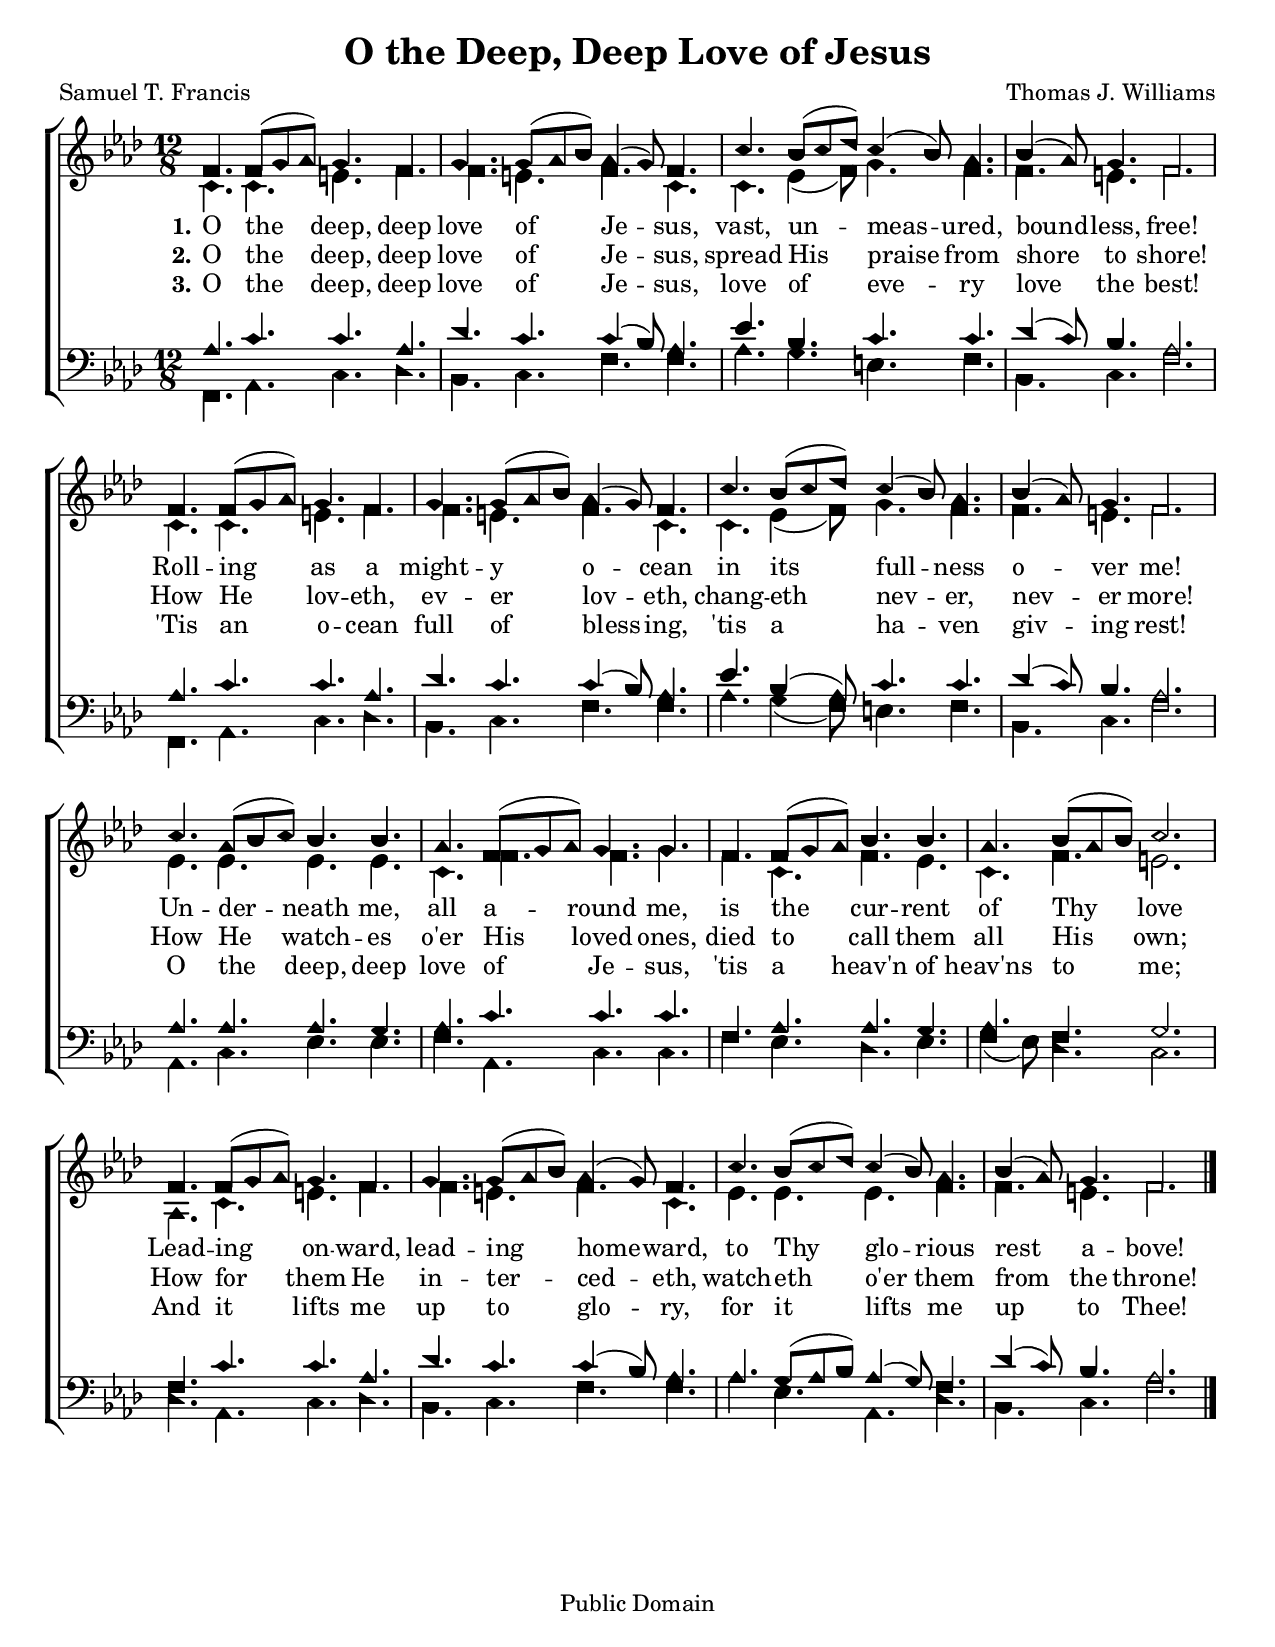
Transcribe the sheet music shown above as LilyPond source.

\version "2.18.2"

\header {
 	title = "O the Deep, Deep Love of Jesus"
 	composer = "Thomas J. Williams"
 	poet = "Samuel T. Francis"
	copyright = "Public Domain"
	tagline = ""
}


\paper {
	#(set-paper-size "letter")
	indent = 0
  	%page-count = #1
}


global = {
 	\key aes \major
 	\time 12/8
	\aikenHeads
	\huge
	\override Score.BarNumber.break-visibility = ##(#f #f #f)
 	\set Staff.midiMaximumVolume = #1.0
 	%\partial 4
}


lead = {
	\set Staff.midiMinimumVolume = #3.0
}


soprano = \relative c'' {
 	\global
	f,4. f8( g aes) g4. f g g8( aes bes) aes4 ( g8) f4.
	c'4. bes8( c des) c4( bes8) aes4. bes4( aes8) g4. f2.
	f4. f8( g aes) g4. f g g8( aes bes) aes4 ( g8) f4.
	c'4. bes8( c des) c4( bes8) aes4. bes4( aes8) g4. f2.
	c'4. aes8( bes c) bes4. bes aes f8( g aes) g4. g
	f f8( g aes) bes4. bes aes bes8( aes bes) c2.
	f,4. f8( g aes) g4. f g g8( aes bes) aes4 ( g8) f4.
	c'4. bes8( c des) c4( bes8) aes4. bes4( aes8) g4. f2.
	\bar "|."
}


alto = \relative c' {
	\global
	c4. c e f f e f c c ees4( f8) g4. f f e f2.
	c4. c e f f e f c c ees4( f8) g4. f f e f2.
	ees4. ees ees ees c f f g f c f ees c f e2.
	aes,4. c e f f e f c ees ees ees f f e f2.
}


tenor = \relative c' {
	\global
	\clef "bass"
	aes4. c c aes des c c4( bes8) aes4.
	ees' bes c c des4( c8) bes4. aes2.
	aes4. c c aes des c c4( bes8) aes4.
	ees' bes4( aes8) c4. c des4( c8) bes4. aes2.
	aes4. aes aes g aes c c c
	f, aes aes g aes f g2.
	f4. c' c aes des c c4( bes8) aes4.
	aes g8( aes bes) aes4( g8) f4. des'4( c8) bes4. aes2.
}


bass = \relative c {
	\global
	\clef "bass"
	f,4. aes c des bes c f f aes g e f bes, c f2.
	f,4. aes c des bes c f f aes g4( f8) e4. f bes, c f2.
	aes,4. c ees ees f aes, c c f ees des ees f4( ees8) des4. c2.
	des4. aes c des bes c f f aes ees aes, des bes c f2.
}


verseOne = \lyricmode {
	\set stanza = "1."
	O the deep, deep love of Je -- sus,
	vast, un -- meas -- ured, bound -- less, free!
	Roll -- ing as a might -- y o -- cean
	in its full -- ness o -- ver me!
	Un -- der -- neath me, all a -- round me,
	is the cur -- rent of Thy love
	Lead -- ing on -- ward, lead -- ing home -- ward,
	to Thy glo -- rious rest a -- bove!
}


verseTwo = \lyricmode {
	\set stanza = "2."
	O the deep, deep love of Je -- sus,
	spread His praise from shore to shore!
	How He lov -- eth, ev -- er lov -- eth,
	chang -- eth nev -- er, nev -- er more!
	How He watch -- es o'er His loved ones,
	died to call them all His own;
	How for them He in -- ter -- ced -- eth,
	watch -- eth o'er them from the throne!
}


verseThree = \lyricmode {
	\set stanza = "3."
	O the deep, deep love of Je -- sus,
	love of eve -- ry love the best!
	'Tis an o -- cean full of bless -- ing,
	'tis a ha -- ven giv -- ing rest!
	O the deep, deep love of Je -- sus,
	'tis a heav'n of heav'ns to me;
	And it lifts me up to glo -- ry,
	for it lifts me up to Thee!
}


\score{
	\new ChoirStaff <<
		\new Staff \with {midiInstrument = #"acoustic grand"} <<
			\new Voice = "soprano" {\voiceOne \soprano}
			\new Voice = "alto" {\voiceTwo \alto}
		>>
		
		\new Lyrics {
			\lyricsto "soprano" \verseOne
		}
		\new Lyrics {
			\lyricsto "soprano" \verseTwo
		}
		\new Lyrics {
			\lyricsto "soprano" \verseThree
		}
		
		\new Staff  \with {midiInstrument = #"acoustic grand"}<<
			\new Voice = "tenor" {\voiceThree \tenor}
			\new Voice = "bass" {\voiceFour \bass}
		>>
		
	>>
	
	\layout{}
	\midi{
		\tempo 4. = 66
	}
}
